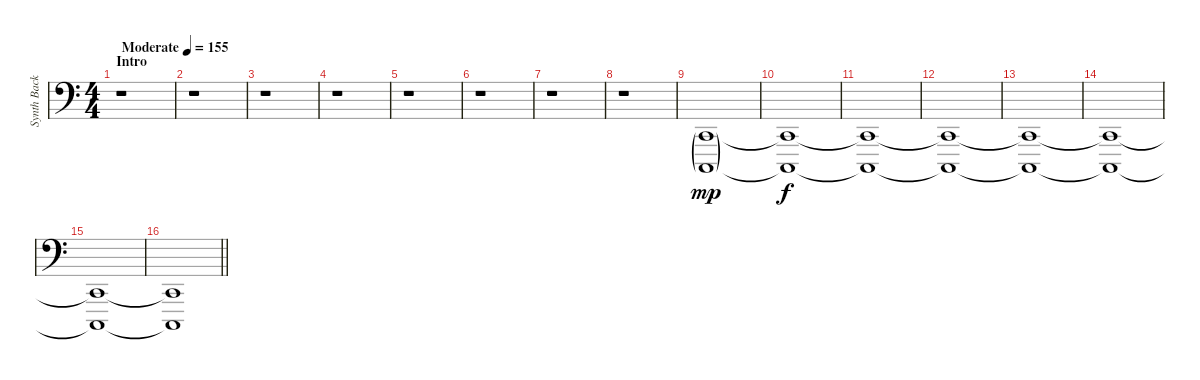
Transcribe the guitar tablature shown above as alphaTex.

\track ("Synth Back" "Synth Back") {instrument pad8sweep}
\staff {score}
\tuning (D3 A2 F2 C2 G1 C1) {hide}
\ts (4 4)
\section ("" "Intro")
\tempo (155 "Moderate")
\clef f4
\ks c
r.1{dy mp instrument pad8sweep} |
r.1 |
r.1 |
r.1 |
r.1 |
r.1 |
r.1 |
r.1 |
(0.4{g} 0.6{g}).1 |
(0.4{t} 0.6{t}).1{dy f} |
(0.4{t} 0.6{t}).1 |
(0.4{t} 0.6{t}).1 |
(0.4{t} 0.6{t}).1 |
(0.4{t} 0.6{t}).1 |
(0.4{t} 0.6{t}).1 |
\barLineRight lightlight
(0.4{t} 0.6{t}).1
